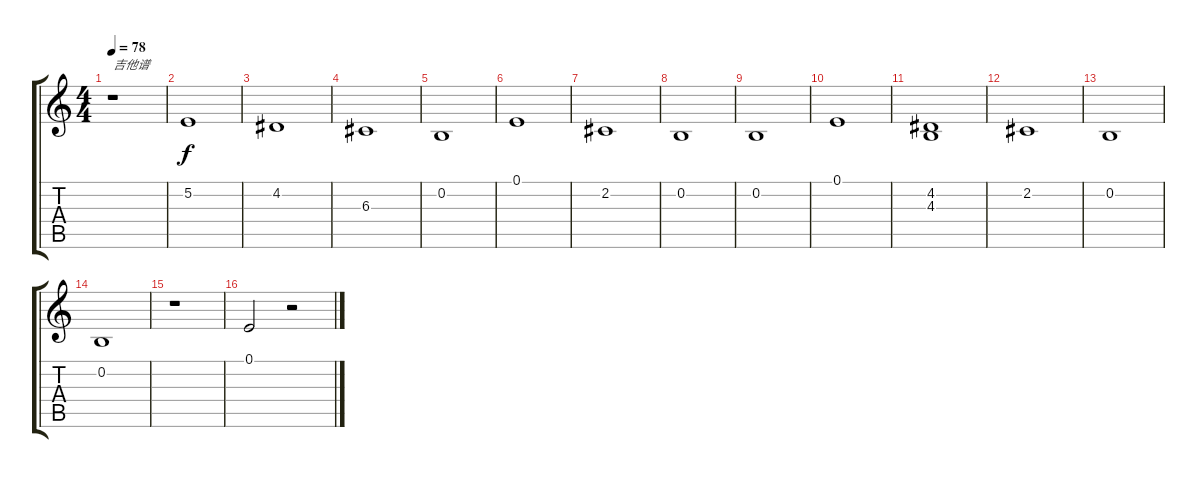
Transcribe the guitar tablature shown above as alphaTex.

\track "" {instrument stringensemble1}
\staff {score tabs}
\tuning (E4 B3 G3 D3 A2 E2) {hide}
\ts (4 4)
\tempo 78
\clef g2
\ks c
r.1{txt "吉他谱" dy f instrument stringensemble1} |
5.2.1 |
4.2.1 |
6.3.1 |
0.2.1 |
0.1.1 |
2.2.1 |
0.2.1 |
0.2.1 |
0.1.1 |
(4.2 4.3).1 |
2.2.1 |
0.2.1 |
0.2.1 |
r.1 |
0.1.2 r.2
